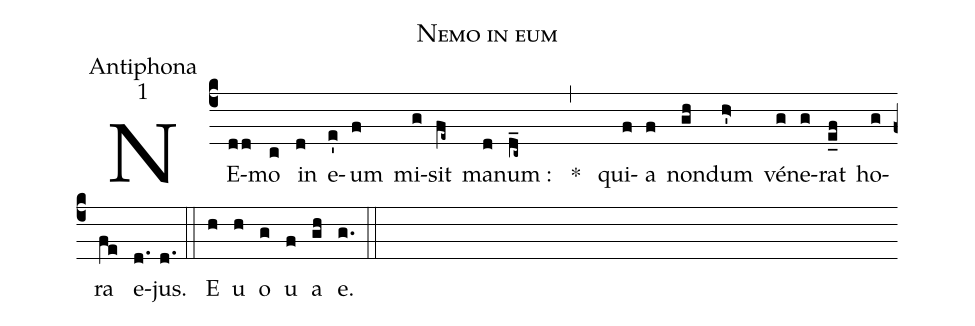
name:Nemo in eum;
office-part:Antiphona;
mode:1;
%%
(c4) NE(dd)mo(c) in(d) e(e')um(f) mi(g)sit(fe~) ma(d)num : (d_c~) * (,) qui(f)a(f) non(gh)dum(h>') vé(g)ne(g)rat(e_f) ho(g)ra(fe) e(d.)jus.(d.) (::) E(h) u(h) o(g) u(f) a(gh) e.(g.) (::)
